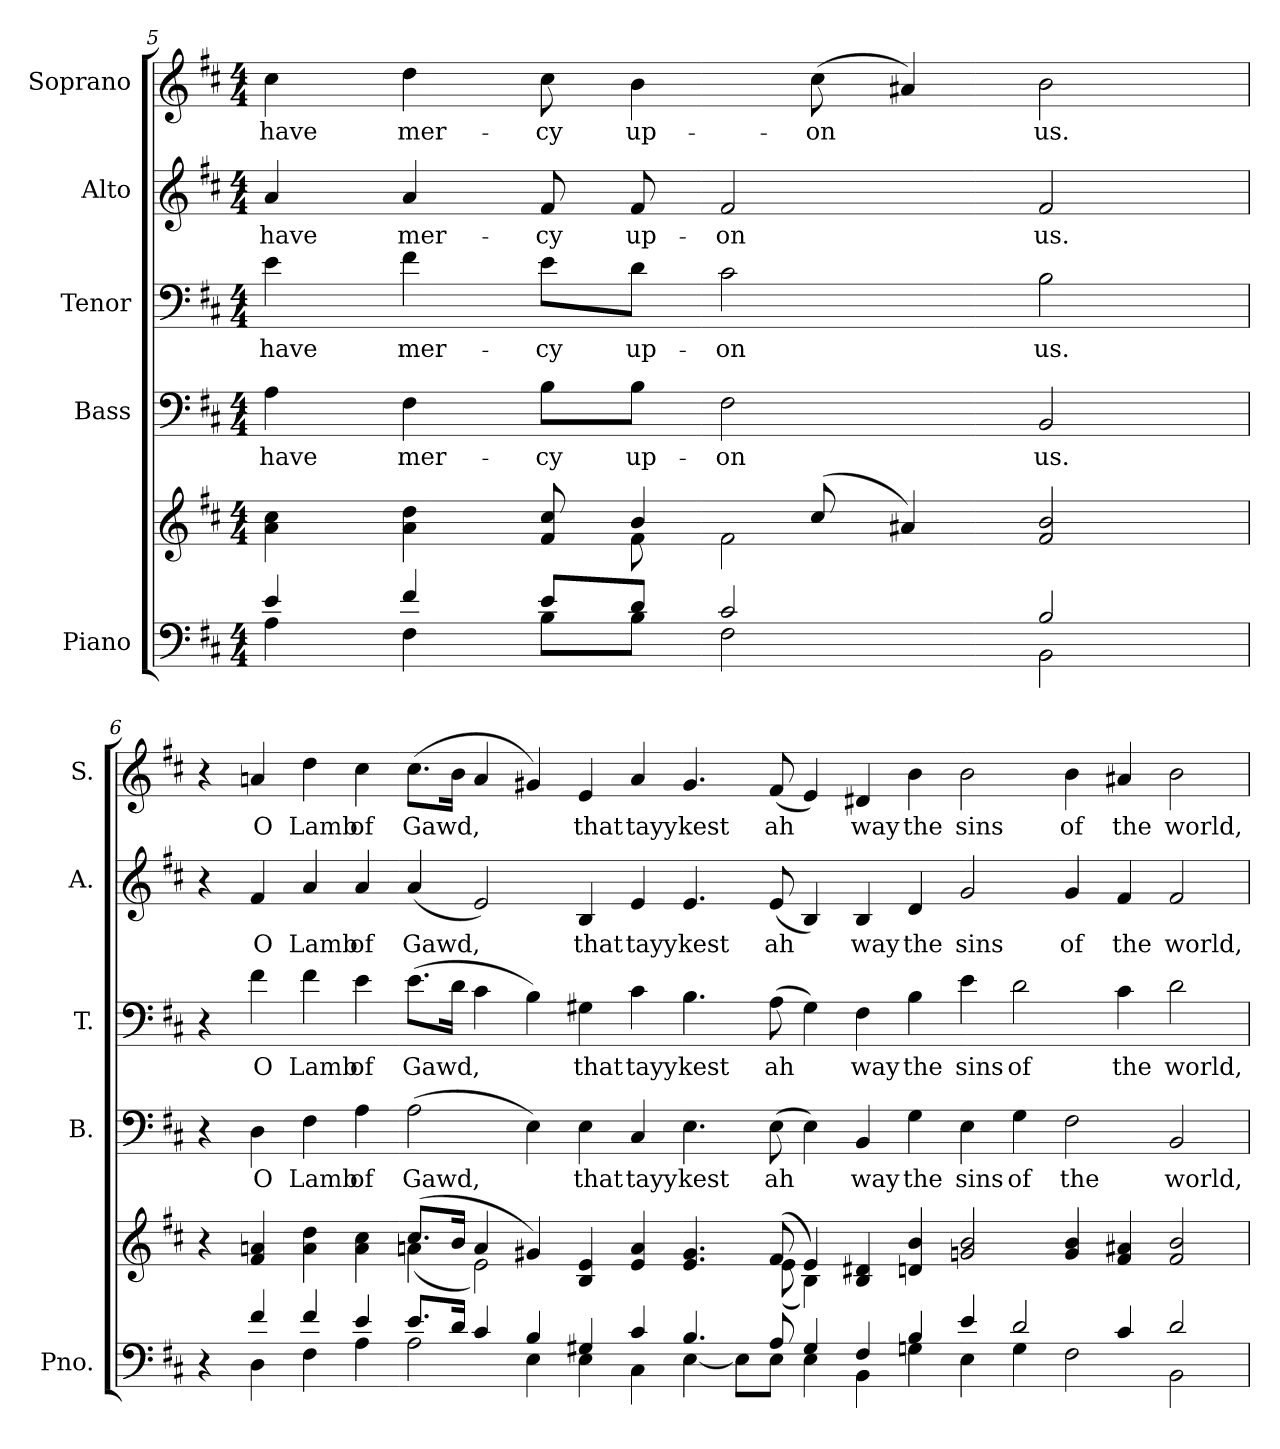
**kern	**kern	**kern	**text	**kern	**text	**kern	**text	**kern	**text
*part5	*part5	*part4	*part4	*part3	*part3	*part2	*part2	*part1	*part1
*staff6	*staff5	*staff4	*staff4	*staff3	*staff3	*staff2	*staff2	*staff1	*staff1
*I"Piano	*	*I"Bass	*	*I"Tenor	*	*I"Alto	*	*I"Soprano	*
*I'Pno.	*	*I'B.	*	*I'T.	*	*I'A.	*	*I'S.	*
!!LO:PB:g=z
*clefF4	*clefG2	*clefF4	*	*clefF4	*	*clefG2	*	*clefG2	*
*k[f#c#]	*k[f#c#]	*k[f#c#]	*	*k[f#c#]	*	*k[f#c#]	*	*k[f#c#]	*
*D:	*D:	*D:	*	*D:	*	*D:	*	*D:	*
*M4/4	*M4/4	*M4/4	*	*M4/4	*	*M4/4	*	*M4/4	*
=5	=5	=5	=5	=5	=5	=5	=5	=5	=5
*^	*^	*	*	*	*	*	*	*	*
!	!	!	!	!	!LO:LY:b:color=#000000	!	!	!	!	!	!
!	!	!	!	!	!	!	!LO:LY:b:color=#000000	!	!	!	!
!	!	!	!	!	!	!	!	!	!LO:LY:b:color=#000000	!	!
!	!	!	!	!	!	!	!	!	!	!	!LO:LY:b:color=#000000
4ei/	4Ai\	4ai\ 4cc#i	4ryy	4Ai\	have	4ei\	have	4ai/	have	4cc#i\	have
!	!	!	!	!	!LO:LY:b:color=#000000	!	!	!	!	!	!
!	!	!	!	!	!	!	!LO:LY:b:color=#000000	!	!	!	!
!	!	!	!	!	!	!	!	!	!LO:LY:b:color=#000000	!	!
!	!	!	!	!	!	!	!	!	!	!	!LO:LY:b:color=#000000
4f#i/	4F#i\	4ai\ 4ddi	4ryy	4F#i\	mer-	4f#i\	mer-	4ai/	mer-	4ddi\	mer-
!	!	!	!	!	!LO:LY:b:color=#000000	!	!	!	!	!	!
!	!	!	!	!	!	!	!LO:LY:b:color=#000000	!	!	!	!
!	!	!	!	!	!	!	!	!	!LO:LY:b:color=#000000	!	!
!	!	!	!	!	!	!	!	!	!	!	!LO:LY:b:color=#000000
8ei/L	8Bi\L	8f#i/ 8cc#i	8ryy	8Bi\L	-cy	8ei\L	-cy	8f#i/	-cy	8cc#i\	-cy
!	!	!	!	!	!LO:LY:b:color=#000000	!	!	!	!	!	!
!	!	!	!	!	!	!	!LO:LY:b:color=#000000	!	!	!	!
!	!	!	!	!	!	!	!	!	!LO:LY:b:color=#000000	!	!
!	!	!	!	!	!	!	!	!	!	!	!LO:LY:b:color=#000000
8di/J	8Bi\J	4bi/	8f#i\	8Bi\J	up-	8di\J	up-	8f#i/	up-	4bi\	up-
!	!	!	!	!	!LO:LY:b:color=#000000	!	!	!	!	!	!
!	!	!	!	!	!	!	!LO:LY:b:color=#000000	!	!	!	!
!	!	!	!	!	!	!	!	!	!LO:LY:b:color=#000000	!	!
2c#i/	2F#i\	.	2f#i\	2F#i\	-on	2c#i\	-on	2f#i/	-on	.	.
!	!	!	!	!	!	!	!	!	!	!	!LO:LY:b:color=#000000
.	.	(8cc#i/	.	.	.	.	.	.	.	(8cc#i\	-on
.	.	4a#Xi/)	.	.	.	.	.	.	.	4a#Xi/)	.
!	!	!	!	!	!LO:LY:b:color=#000000	!	!	!	!	!	!
!	!	!	!	!	!	!	!LO:LY:b:color=#000000	!	!	!	!
!	!	!	!	!	!	!	!	!	!LO:LY:b:color=#000000	!	!
!	!	!	!	!	!	!	!	!	!	!	!LO:LY:b:color=#000000
2Bi/	2BBi\	2f#i/ 2bi	2ryy	2BBi/	us.	2Bi\	us.	2f#i/	us.	2bi\	us.
!!LO:PB:g=z
=6	=6	=6	=6	=6	=6	=6	=6	=6	=6	=6	=6
4r	4ryy	4r	2ryy	4r	.	4r	.	4r	.	4r	.
!	!	!	!	!	!LO:LY:b:color=#000000	!	!	!	!	!	!
!	!	!	!	!	!	!	!LO:LY:b:color=#000000	!	!	!	!
!	!	!	!	!	!	!	!	!	!LO:LY:b:color=#000000	!	!
!	!	!	!	!	!	!	!	!	!	!	!LO:LY:b:color=#000000
4f#i/	4Di\	4f#i/ 4ani	.	4Di\	O	4f#i\	O	4f#i/	O	4ani/	O
!	!	!	!	!	!LO:LY:b:color=#000000	!	!	!	!	!	!
!	!	!	!	!	!	!	!LO:LY:b:color=#000000	!	!	!	!
!	!	!	!	!	!	!	!	!	!LO:LY:b:color=#000000	!	!
!	!	!	!	!	!	!	!	!	!	!	!LO:LY:b:color=#000000
4f#i/	4F#i\	4ai\ 4ddi	2ryy	4F#i\	Lamb	4f#i\	Lamb	4ai/	Lamb	4ddi\	Lamb
!	!	!	!	!	!LO:LY:b:color=#000000	!	!	!	!	!	!
!	!	!	!	!	!	!	!LO:LY:b:color=#000000	!	!	!	!
!	!	!	!	!	!	!	!	!	!LO:LY:b:color=#000000	!	!
!	!	!	!	!	!	!	!	!	!	!	!LO:LY:b:color=#000000
4ei/	4Ai\	4ai\ 4cc#i	.	4Ai\	of	4ei\	of	4ai/	of	4cc#i\	of
!	!	!	!	!	!LO:LY:b:color=#000000	!	!	!	!	!	!
!	!	!	!	!	!	!	!LO:LY:b:color=#000000	!	!	!	!
!	!	!	!	!	!	!	!	!	!LO:LY:b:color=#000000	!	!
!	!	!	!	!	!	!	!	!	!	!	!LO:LY:b:color=#000000
8.ei/L	2Ai\	(8.cc#i/L	(4ani\	(2Ai\	Gawd,	(8.ei\L	Gawd,	(4ai/	Gawd,	(8.cc#i\L	Gawd,
16di/Jk	.	16bi/Jk	.	.	.	16di\Jk	.	.	.	16bi\Jk	.
4c#i/	.	4ai/	2ei\)	.	.	4c#i\	.	2ei/)	.	4ai/	.
4Bi/	4Ei\	4g#Xi/)	.	4Ei\)	.	4Bi\)	.	.	.	4g#Xi/)	.
!	!	!	!	!	!LO:LY:b:color=#000000	!	!	!	!	!	!
!	!	!	!	!	!	!	!LO:LY:b:color=#000000	!	!	!	!
!	!	!	!	!	!	!	!	!	!LO:LY:b:color=#000000	!	!
!	!	!	!	!	!	!	!	!	!	!	!LO:LY:b:color=#000000
4G#Xi/	4Ei\	4Bi/ 4ei	4ryy	4Ei\	that	4G#Xi\	that	4Bi/	that	4ei/	that
!	!	!	!	!	!LO:LY:b:color=#000000	!	!	!	!	!	!
!	!	!	!	!	!	!	!LO:LY:b:color=#000000	!	!	!	!
!	!	!	!	!	!	!	!	!	!LO:LY:b:color=#000000	!	!
!	!	!	!	!	!	!	!	!	!	!	!LO:LY:b:color=#000000
4c#i/	4C#i\	4ei/ 4ai	2ryy	4C#i/	tayy	4c#i\	tayy	4ei/	tayy	4ai/	tayy
!	!	!	!	!	!LO:LY:b:color=#000000	!	!	!	!	!	!
!	!	!	!	!	!	!	!LO:LY:b:color=#000000	!	!	!	!
!	!	!	!	!	!	!	!	!	!LO:LY:b:color=#000000	!	!
!	!	!	!	!	!	!	!	!	!	!	!LO:LY:b:color=#000000
4.Bi/	[<4Ei\	4.ei/ 4.g#i	.	4.Ei\	kest	4.Bi\	kest	4.ei/	kest	4.g#i/	kest
.	8Ei\L]	.	8ryy	.	.	.	.	.	.	.	.
!	!	!	!	!	!LO:LY:b:color=#000000	!	!	!	!	!	!
!	!	!	!	!	!	!	!LO:LY:b:color=#000000	!	!	!	!
!	!	!	!	!	!	!	!	!	!LO:LY:b:color=#000000	!	!
!	!	!	!	!	!	!	!	!	!	!	!LO:LY:b:color=#000000
8Ai/	8Ei\J	(8f#i/	(8ei\	(8Ei\	ah	(8Ai\	ah	(8ei/	ah	(8f#i/	ah
4G#i/	4Ei\	(4ei/)	4Bi\)	4Ei\)	.	4G#i\)	.	4Bi/)	.	(4ei/)	.
!	!	!	!	!	!LO:LY:b:color=#000000	!	!	!	!	!	!
!	!	!	!	!	!	!	!LO:LY:b:color=#000000	!	!	!	!
!	!	!	!	!	!	!	!	!	!LO:LY:b:color=#000000	!	!
!	!	!	!	!	!	!	!	!	!	!	!LO:LY:b:color=#000000
4F#i/	4BBi\	4Bi/ 4d#Xi	2ryy	4BBi/	way	4F#i\	way	4Bi/	way	4d#Xi/	way
!	!	!	!	!	!LO:LY:b:color=#000000	!	!	!	!	!	!
!	!	!	!	!	!	!	!LO:LY:b:color=#000000	!	!	!	!
!	!	!	!	!	!	!	!	!	!LO:LY:b:color=#000000	!	!
!	!	!	!	!	!	!	!	!	!	!	!LO:LY:b:color=#000000
4Bi/	4Gni\	4dni/ 4bi	.	4Gi\	the	4Bi\	the	4di/	the	4bi\	the
!	!	!	!	!	!LO:LY:b:color=#000000	!	!	!	!	!	!
!	!	!	!	!	!	!	!LO:LY:b:color=#000000	!	!	!	!
!	!	!	!	!	!	!	!	!	!LO:LY:b:color=#000000	!	!
!	!	!	!	!	!	!	!	!	!	!	!LO:LY:b:color=#000000
4ei/	4Ei\	2gni/ 2bi	2ryy	4Ei\	sins	4ei\	sins	2gi/	sins	2bi\	sins
!	!	!	!	!	!LO:LY:b:color=#000000	!	!	!	!	!	!
!	!	!	!	!	!	!	!LO:LY:b:color=#000000	!	!	!	!
2di/	4Gi\	.	.	4Gi\	of	2di\	of	.	.	.	.
!	!	!	!	!	!LO:LY:b:color=#000000	!	!	!	!	!	!
!	!	!	!	!	!	!	!	!	!LO:LY:b:color=#000000	!	!
!	!	!	!	!	!	!	!	!	!	!	!LO:LY:b:color=#000000
.	2F#i\	4gi/ 4bi	2ryy	2F#i\	the	.	.	4gi/	of	4bi\	of
!	!	!	!	!	!	!	!LO:LY:b:color=#000000	!	!	!	!
!	!	!	!	!	!	!	!	!	!LO:LY:b:color=#000000	!	!
!	!	!	!	!	!	!	!	!	!	!	!LO:LY:b:color=#000000
4c#i/	.	4f#i/ 4a#Xi	.	.	.	4c#i\	the	4f#i/	the	4a#Xi/	the
!	!	!	!	!	!LO:LY:b:color=#000000	!	!	!	!	!	!
!	!	!	!	!	!	!	!LO:LY:b:color=#000000	!	!	!	!
!	!	!	!	!	!	!	!	!	!LO:LY:b:color=#000000	!	!
!	!	!	!	!	!	!	!	!	!	!	!LO:LY:b:color=#000000
2di/	2BBi\	2f#i/ 2bi	2ryy	2BBi/	world,	2di\	world,	2f#i/	world,	2bi\	world,
*v	*v	*	*	*	*	*	*	*	*	*	*
*	*v	*v	*	*	*	*	*	*	*	*
=	=	=	=	=	=	=	=	=	=
*-	*-	*-	*-	*-	*-	*-	*-	*-	*-
